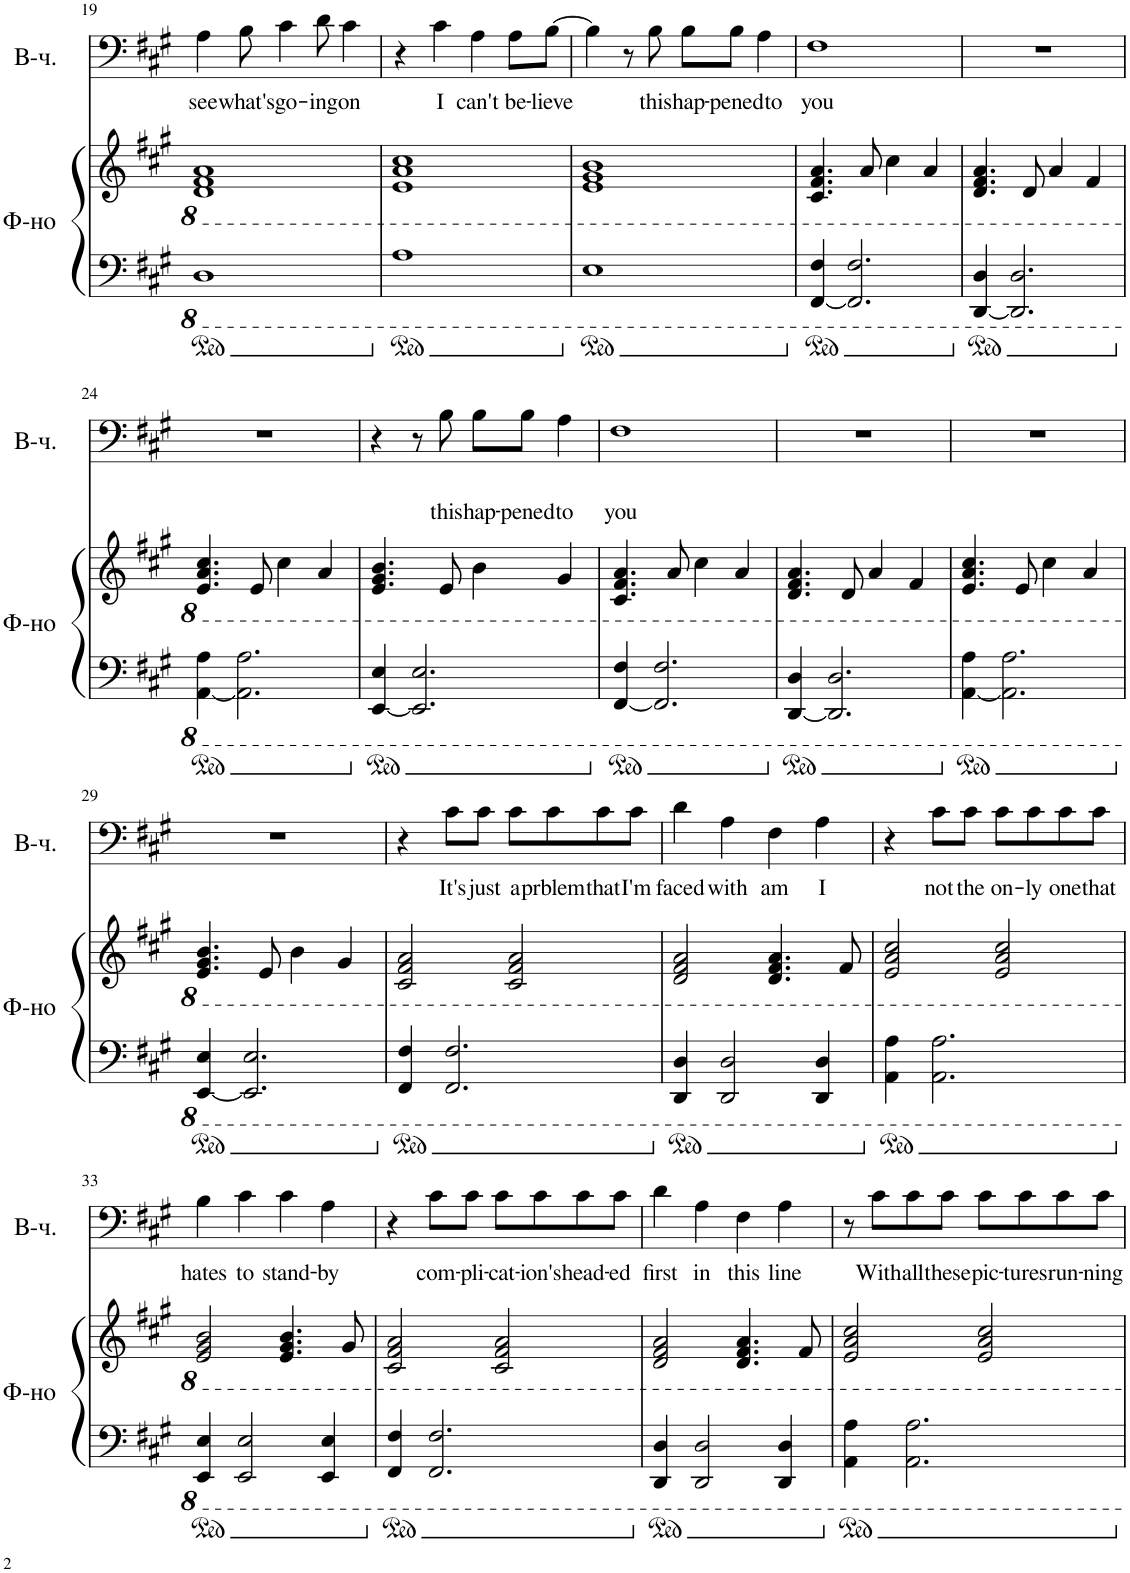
**kern	**kern	**kern	**text	**text
*part2	*part2	*part1	*part1	*part1
*staff3	*staff2	*staff1	*staff1	*staff1
*I"Фортепиано	*	*I"Виолончель	*	*
!!LO:PB:g=z
*clefF4	*clefG2	*clefF4	*	*
*k[f#c#g#]	*k[f#c#g#]	*k[f#c#g#]	*	*
*M4/4	*M4/4	*M4/4	*	*
*met(c)	*met(c)	*met(c)	*	*
=19	=19	=19	=19	=19
!	!	!	!LO:LY:b	!
1DD	1D 1F# 1A	4A\	see	.
!	!	!	!LO:LY:b	!
.	.	8B\	what's	.
!	!	!	!LO:LY:b	!
.	.	4c#\	go-	.
!	!	!	!LO:LY:b	!
.	.	8d\	-ing	.
!	!	!	!LO:LY:b	!
.	.	4c#\	on	.
=20	=20	=20	=20	=20
1AA	1E 1A 1c#	4r	.	.
!	!	!	!LO:LY:b	!
.	.	4c#\	I	.
!	!	!	!LO:LY:b	!
.	.	4A\	can't	.
!	!	!	!LO:LY:b	!
.	.	8A\L	be-	.
!	!	!	!LO:LY:b	!
.	.	[8B\J	-lieve	.
=21	=21	=21	=21	=21
1EE	1E 1G# 1B	4B\]	.	.
.	.	8r	.	.
!	!	!	!LO:LY:b	!
.	.	8B\	this	.
!	!	!	!LO:LY:b	!
.	.	8B\L	hap-	.
!	!	!	!LO:LY:b	!
.	.	8B\J	-pened	.
!	!	!	!LO:LY:b	!
.	.	4A\	to	.
=22	=22	=22	=22	=22
!	!	!	!LO:LY:b	!
[4FFF#/ 4FF#/	4.C#/ 4.F#/ 4.A/	1F#	you	.
2.FFF#/] 2.FF#/	.	.	.	.
.	8A/	.	.	.
.	4c#\	.	.	.
.	4A/	.	.	.
=23	=23	=23	=23	=23
[4DDD/ 4DD/	4.D/ 4.F#/ 4.A/	1r	.	.
2.DDD/] 2.DD/	.	.	.	.
.	8D/	.	.	.
.	4A/	.	.	.
.	4F#/	.	.	.
!!LO:LB:g=z
=24	=24	=24	=24	=24
[4AAA\ 4AA\	4.E/ 4.A/ 4.c#/	1r	.	.
2.AAA\] 2.AA\	.	.	.	.
.	8E/	.	.	.
.	4c#\	.	.	.
.	4A/	.	.	.
=25	=25	=25	=25	=25
[4EEE/ 4EE/	4.E/ 4.G#/ 4.B/	4r	.	.
2.EEE/] 2.EE/	.	8r	.	.
!	!	!	!	!LO:LY:b
.	8E/	8B\	.	this
!	!	!	!	!LO:LY:b
.	4B\	8B\L	.	hap-
!	!	!	!	!LO:LY:b
.	.	8B\J	.	-pened
!	!	!	!	!LO:LY:b
.	4G#/	4A\	.	to
=26	=26	=26	=26	=26
!	!	!	!	!LO:LY:b
[4FFF#/ 4FF#/	4.C#/ 4.F#/ 4.A/	1F#	.	you
2.FFF#/] 2.FF#/	.	.	.	.
.	8A/	.	.	.
.	4c#\	.	.	.
.	4A/	.	.	.
=27	=27	=27	=27	=27
[4DDD/ 4DD/	4.D/ 4.F#/ 4.A/	1r	.	.
2.DDD/] 2.DD/	.	.	.	.
.	8D/	.	.	.
.	4A/	.	.	.
.	4F#/	.	.	.
=28	=28	=28	=28	=28
[4AAA\ 4AA\	4.E/ 4.A/ 4.c#/	1r	.	.
2.AAA\] 2.AA\	.	.	.	.
.	8E/	.	.	.
.	4c#\	.	.	.
.	4A/	.	.	.
!!LO:LB:g=z
=29	=29	=29	=29	=29
[4EEE/ 4EE/	4.E/ 4.G#/ 4.B/	1r	.	.
2.EEE/] 2.EE/	.	.	.	.
.	8E/	.	.	.
.	4B\	.	.	.
.	4G#/	.	.	.
=30	=30	=30	=30	=30
4FFF#/ 4FF#/	2C#/ 2F#/ 2A/	4r	.	.
!	!	!	!LO:LY:b	!
2.FFF#/ 2.FF#/	.	8c#\L	It's	.
!	!	!	!LO:LY:b	!
.	.	8c#\J	just	.
!	!	!	!LO:LY:b	!
.	2C#/ 2F#/ 2A/	8c#\L	a	.
!	!	!	!LO:LY:b	!
.	.	8c#\	prblem	.
!	!	!	!LO:LY:b	!
.	.	8c#\	that	.
!	!	!	!LO:LY:b	!
.	.	8c#\J	I'm	.
=31	=31	=31	=31	=31
!	!	!	!LO:LY:b	!
4DDD/ 4DD/	2D/ 2F#/ 2A/	4d\	faced	.
!	!	!	!LO:LY:b	!
2DDD/ 2DD/	.	4A\	with	.
!	!	!	!LO:LY:b	!
.	4.D/ 4.F#/ 4.A/	4F#\	am	.
!	!	!	!LO:LY:b	!
4DDD/ 4DD/	.	4A\	I	.
.	8F#/	.	.	.
=32	=32	=32	=32	=32
4AAA\ 4AA\	2E/ 2A/ 2c#/	4r	.	.
!	!	!	!LO:LY:b	!
2.AAA\ 2.AA\	.	8c#\L	not	.
!	!	!	!LO:LY:b	!
.	.	8c#\J	the	.
!	!	!	!LO:LY:b	!
.	2E/ 2A/ 2c#/	8c#\L	on-	.
!	!	!	!LO:LY:b	!
.	.	8c#\	-ly	.
!	!	!	!LO:LY:b	!
.	.	8c#\	one	.
!	!	!	!LO:LY:b	!
.	.	8c#\J	that	.
!!LO:LB:g=z
=33	=33	=33	=33	=33
!	!	!	!LO:LY:b	!
4EEE/ 4EE/	2E/ 2G#/ 2B/	4B\	hates	.
!	!	!	!LO:LY:b	!
2EEE/ 2EE/	.	4c#\	to	.
!	!	!	!LO:LY:b	!
.	4.E/ 4.G#/ 4.B/	4c#\	stand-	.
!	!	!	!LO:LY:b	!
4EEE/ 4EE/	.	4A\	-by	.
.	8G#/	.	.	.
=34	=34	=34	=34	=34
4FFF#/ 4FF#/	2C#/ 2F#/ 2A/	4r	.	.
!	!	!	!LO:LY:b	!
2.FFF#/ 2.FF#/	.	8c#\L	com-	.
!	!	!	!LO:LY:b	!
.	.	8c#\J	-pli-	.
!	!	!	!LO:LY:b	!
.	2C#/ 2F#/ 2A/	8c#\L	-cat-	.
!	!	!	!LO:LY:b	!
.	.	8c#\	-ion's	.
!	!	!	!LO:LY:b	!
.	.	8c#\	head-	.
!	!	!	!LO:LY:b	!
.	.	8c#\J	-ed	.
=35	=35	=35	=35	=35
!	!	!	!LO:LY:b	!
4DDD/ 4DD/	2D/ 2F#/ 2A/	4d\	first	.
!	!	!	!LO:LY:b	!
2DDD/ 2DD/	.	4A\	in	.
!	!	!	!LO:LY:b	!
.	4.D/ 4.F#/ 4.A/	4F#\	this	.
!	!	!	!LO:LY:b	!
4DDD/ 4DD/	.	4A\	line	.
.	8F#/	.	.	.
=36	=36	=36	=36	=36
4AAA\ 4AA\	2E/ 2A/ 2c#/	8r	.	.
!	!	!	!LO:LY:b	!
.	.	8c#\L	With	.
!	!	!	!LO:LY:b	!
2.AAA\ 2.AA\	.	8c#\	all	.
!	!	!	!LO:LY:b	!
.	.	8c#\J	these	.
!	!	!	!LO:LY:b	!
.	2E/ 2A/ 2c#/	8c#\L	pic-	.
!	!	!	!LO:LY:b	!
.	.	8c#\	-tures	.
!	!	!	!LO:LY:b	!
.	.	8c#\	run-	.
!	!	!	!LO:LY:b	!
.	.	8c#\J	-ning	.
=	=	=	=	=
*-	*-	*-	*-	*-
